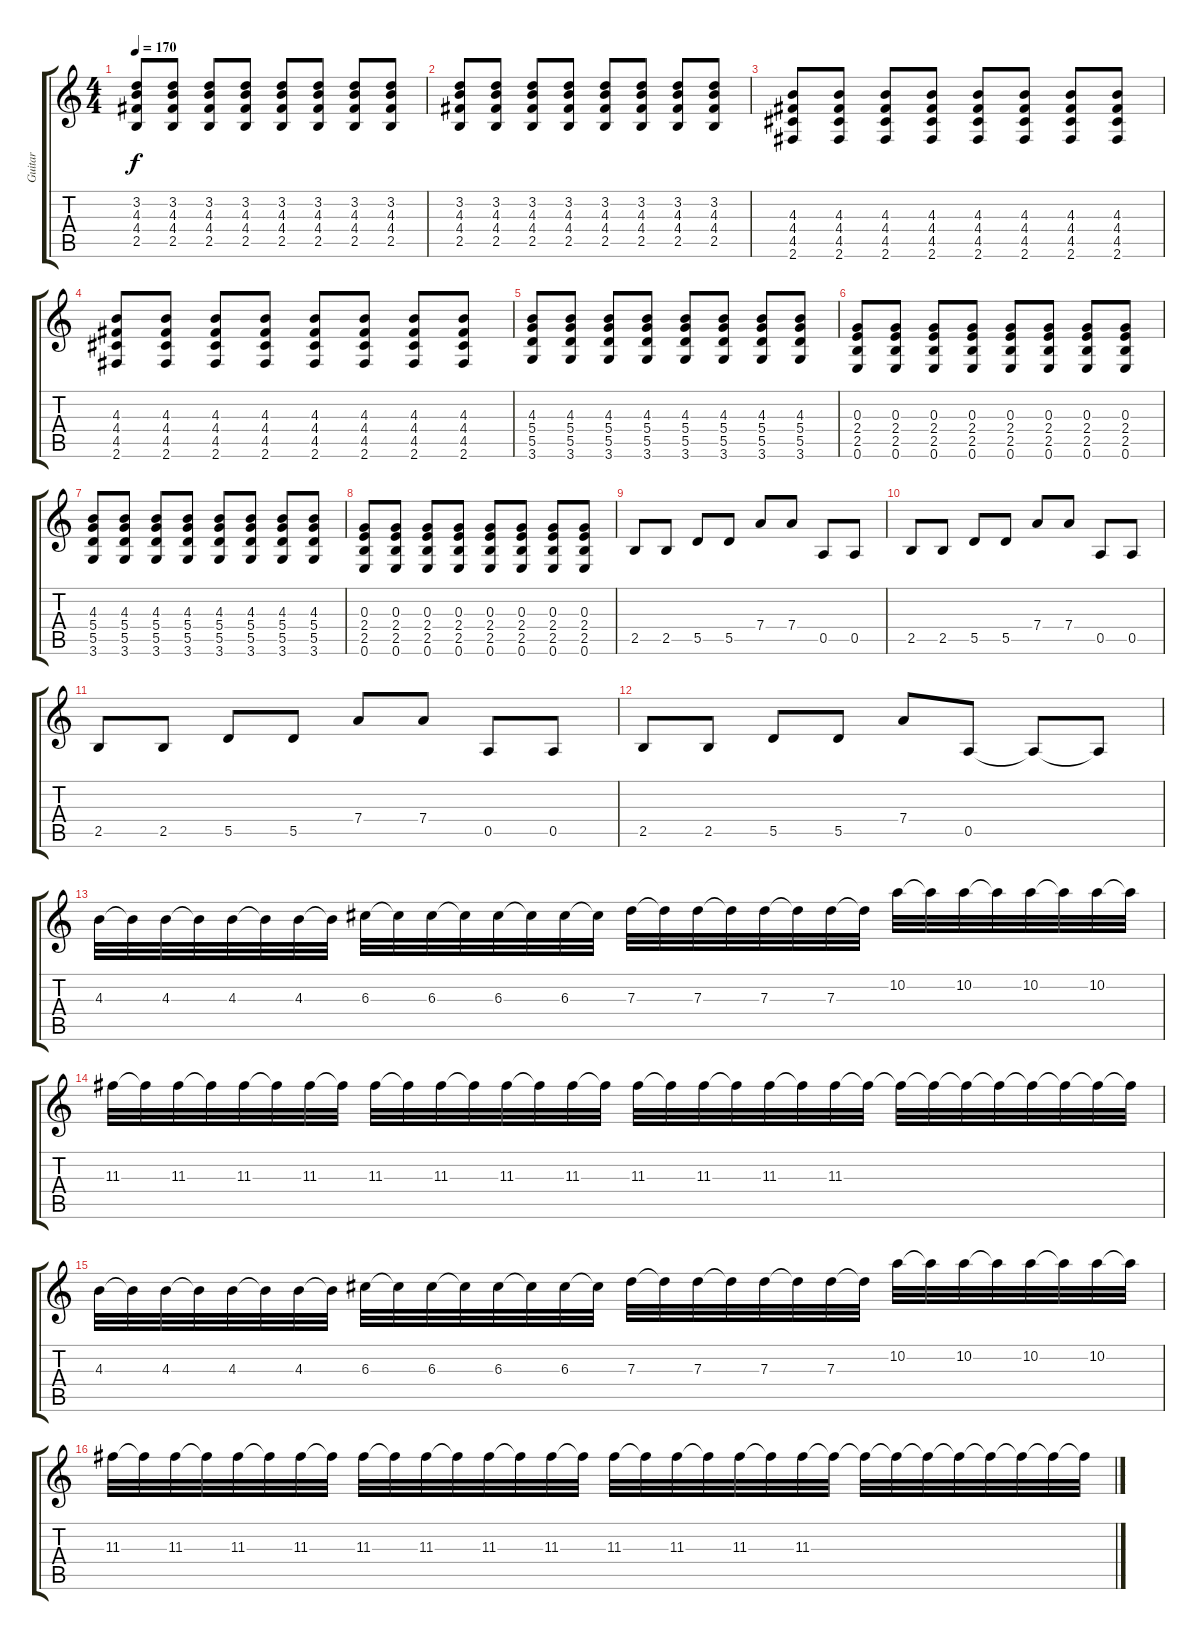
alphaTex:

\track ("Guitar" "Guitar") {instrument overdrivenguitar}
\staff {score tabs}
\tuning (E4 B3 G3 D3 A2 E2) {hide}
\ts (4 4)
\tempo 170
\clef g2
\ks c
(3.2 4.3 4.4 2.5).8{dy f} (3.2 4.3 4.4 2.5).8 (3.2 4.3 4.4 2.5).8 (3.2 4.3 4.4 2.5).8 (3.2 4.3 4.4 2.5).8 (3.2 4.3 4.4 2.5).8 (3.2 4.3 4.4 2.5).8 (3.2 4.3 4.4 2.5).8 |
(3.2 4.3 4.4 2.5).8 (3.2 4.3 4.4 2.5).8 (3.2 4.3 4.4 2.5).8 (3.2 4.3 4.4 2.5).8 (3.2 4.3 4.4 2.5).8 (3.2 4.3 4.4 2.5).8 (3.2 4.3 4.4 2.5).8 (3.2 4.3 4.4 2.5).8 |
(4.3 4.4 4.5 2.6).8 (4.3 4.4 4.5 2.6).8 (4.3 4.4 4.5 2.6).8 (4.3 4.4 4.5 2.6).8 (4.3 4.4 4.5 2.6).8 (4.3 4.4 4.5 2.6).8 (4.3 4.4 4.5 2.6).8 (4.3 4.4 4.5 2.6).8 |
(4.3 4.4 4.5 2.6).8 (4.3 4.4 4.5 2.6).8 (4.3 4.4 4.5 2.6).8 (4.3 4.4 4.5 2.6).8 (4.3 4.4 4.5 2.6).8 (4.3 4.4 4.5 2.6).8 (4.3 4.4 4.5 2.6).8 (4.3 4.4 4.5 2.6).8 |
(4.3 5.4 5.5 3.6).8 (4.3 5.4 5.5 3.6).8 (4.3 5.4 5.5 3.6).8 (4.3 5.4 5.5 3.6).8 (4.3 5.4 5.5 3.6).8 (4.3 5.4 5.5 3.6).8 (4.3 5.4 5.5 3.6).8 (4.3 5.4 5.5 3.6).8 |
(0.3 2.4 2.5 0.6).8 (0.3 2.4 2.5 0.6).8 (0.3 2.4 2.5 0.6).8 (0.3 2.4 2.5 0.6).8 (0.3 2.4 2.5 0.6).8 (0.3 2.4 2.5 0.6).8 (0.3 2.4 2.5 0.6).8 (0.3 2.4 2.5 0.6).8 |
(4.3 5.4 5.5 3.6).8 (4.3 5.4 5.5 3.6).8 (4.3 5.4 5.5 3.6).8 (4.3 5.4 5.5 3.6).8 (4.3 5.4 5.5 3.6).8 (4.3 5.4 5.5 3.6).8 (4.3 5.4 5.5 3.6).8 (4.3 5.4 5.5 3.6).8 |
(0.3 2.4 2.5 0.6).8 (0.3 2.4 2.5 0.6).8 (0.3 2.4 2.5 0.6).8 (0.3 2.4 2.5 0.6).8 (0.3 2.4 2.5 0.6).8 (0.3 2.4 2.5 0.6).8 (0.3 2.4 2.5 0.6).8 (0.3 2.4 2.5 0.6).8 |
2.5.8 2.5.8 5.5.8 5.5.8 7.4.8 7.4.8 0.5.8 0.5.8 |
2.5.8 2.5.8 5.5.8 5.5.8 7.4.8 7.4.8 0.5.8 0.5.8 |
2.5.8 2.5.8 5.5.8 5.5.8 7.4.8 7.4.8 0.5.8 0.5.8 |
2.5.8 2.5.8 5.5.8 5.5.8 7.4.8 0.5.8 0.5{t}.8 0.5{t}.8 |
4.3.32 4.3{t}.32 4.3.32 4.3{t}.32 4.3.32 4.3{t}.32 4.3.32 4.3{t}.32 6.3.32 6.3{t}.32 6.3.32 6.3{t}.32 6.3.32 6.3{t}.32 6.3.32 6.3{t}.32 7.3.32 7.3{t}.32 7.3.32 7.3{t}.32 7.3.32 7.3{t}.32 7.3.32 7.3{t}.32 10.2.32 10.2{t}.32 10.2.32 10.2{t}.32 10.2.32 10.2{t}.32 10.2.32 10.2{t}.32 |
11.3.32 11.3{t}.32 11.3.32 11.3{t}.32 11.3.32 11.3{t}.32 11.3.32 11.3{t}.32 11.3.32 11.3{t}.32 11.3.32 11.3{t}.32 11.3.32 11.3{t}.32 11.3.32 11.3{t}.32 11.3.32 11.3{t}.32 11.3.32 11.3{t}.32 11.3.32 11.3{t}.32 11.3.32 11.3{t}.32 11.3{t}.32 11.3{t}.32 11.3{t}.32 11.3{t}.32 11.3{t}.32 11.3{t}.32 11.3{t}.32 11.3{t}.32 |
4.3.32 4.3{t}.32 4.3.32 4.3{t}.32 4.3.32 4.3{t}.32 4.3.32 4.3{t}.32 6.3.32 6.3{t}.32 6.3.32 6.3{t}.32 6.3.32 6.3{t}.32 6.3.32 6.3{t}.32 7.3.32 7.3{t}.32 7.3.32 7.3{t}.32 7.3.32 7.3{t}.32 7.3.32 7.3{t}.32 10.2.32 10.2{t}.32 10.2.32 10.2{t}.32 10.2.32 10.2{t}.32 10.2.32 10.2{t}.32 |
11.3.32 11.3{t}.32 11.3.32 11.3{t}.32 11.3.32 11.3{t}.32 11.3.32 11.3{t}.32 11.3.32 11.3{t}.32 11.3.32 11.3{t}.32 11.3.32 11.3{t}.32 11.3.32 11.3{t}.32 11.3.32 11.3{t}.32 11.3.32 11.3{t}.32 11.3.32 11.3{t}.32 11.3.32 11.3{t}.32 11.3{t}.32 11.3{t}.32 11.3{t}.32 11.3{t}.32 11.3{t}.32 11.3{t}.32 11.3{t}.32 11.3{t}.32
